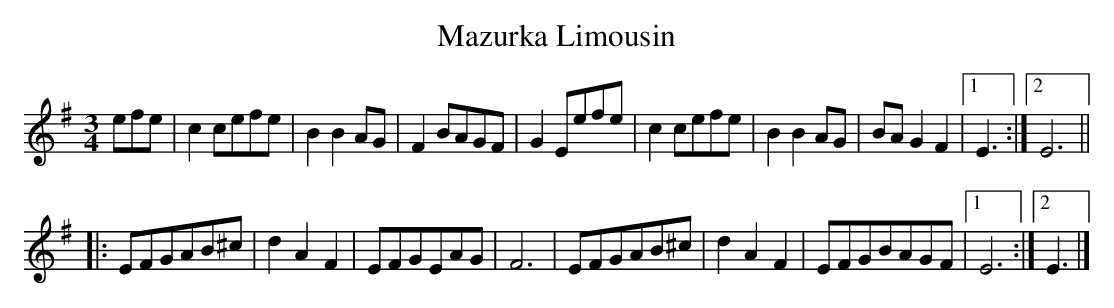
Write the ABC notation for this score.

X:1
T:Mazurka Limousin
M:3/4
L:1/8
K:Em
efe |\
c2cefe | B2B2AG | F2BAGF | G2Eefe |\
c2cefe | B2B2AG | BAG2F2 |1 E3 :|2 E6 ||
|:\
EFGAB^c | d2A2F2 | EFGEAG | F6 |\
EFGAB^c | d2A2F2 | EFGBAGF |1 E6 :|2 E3 |]
